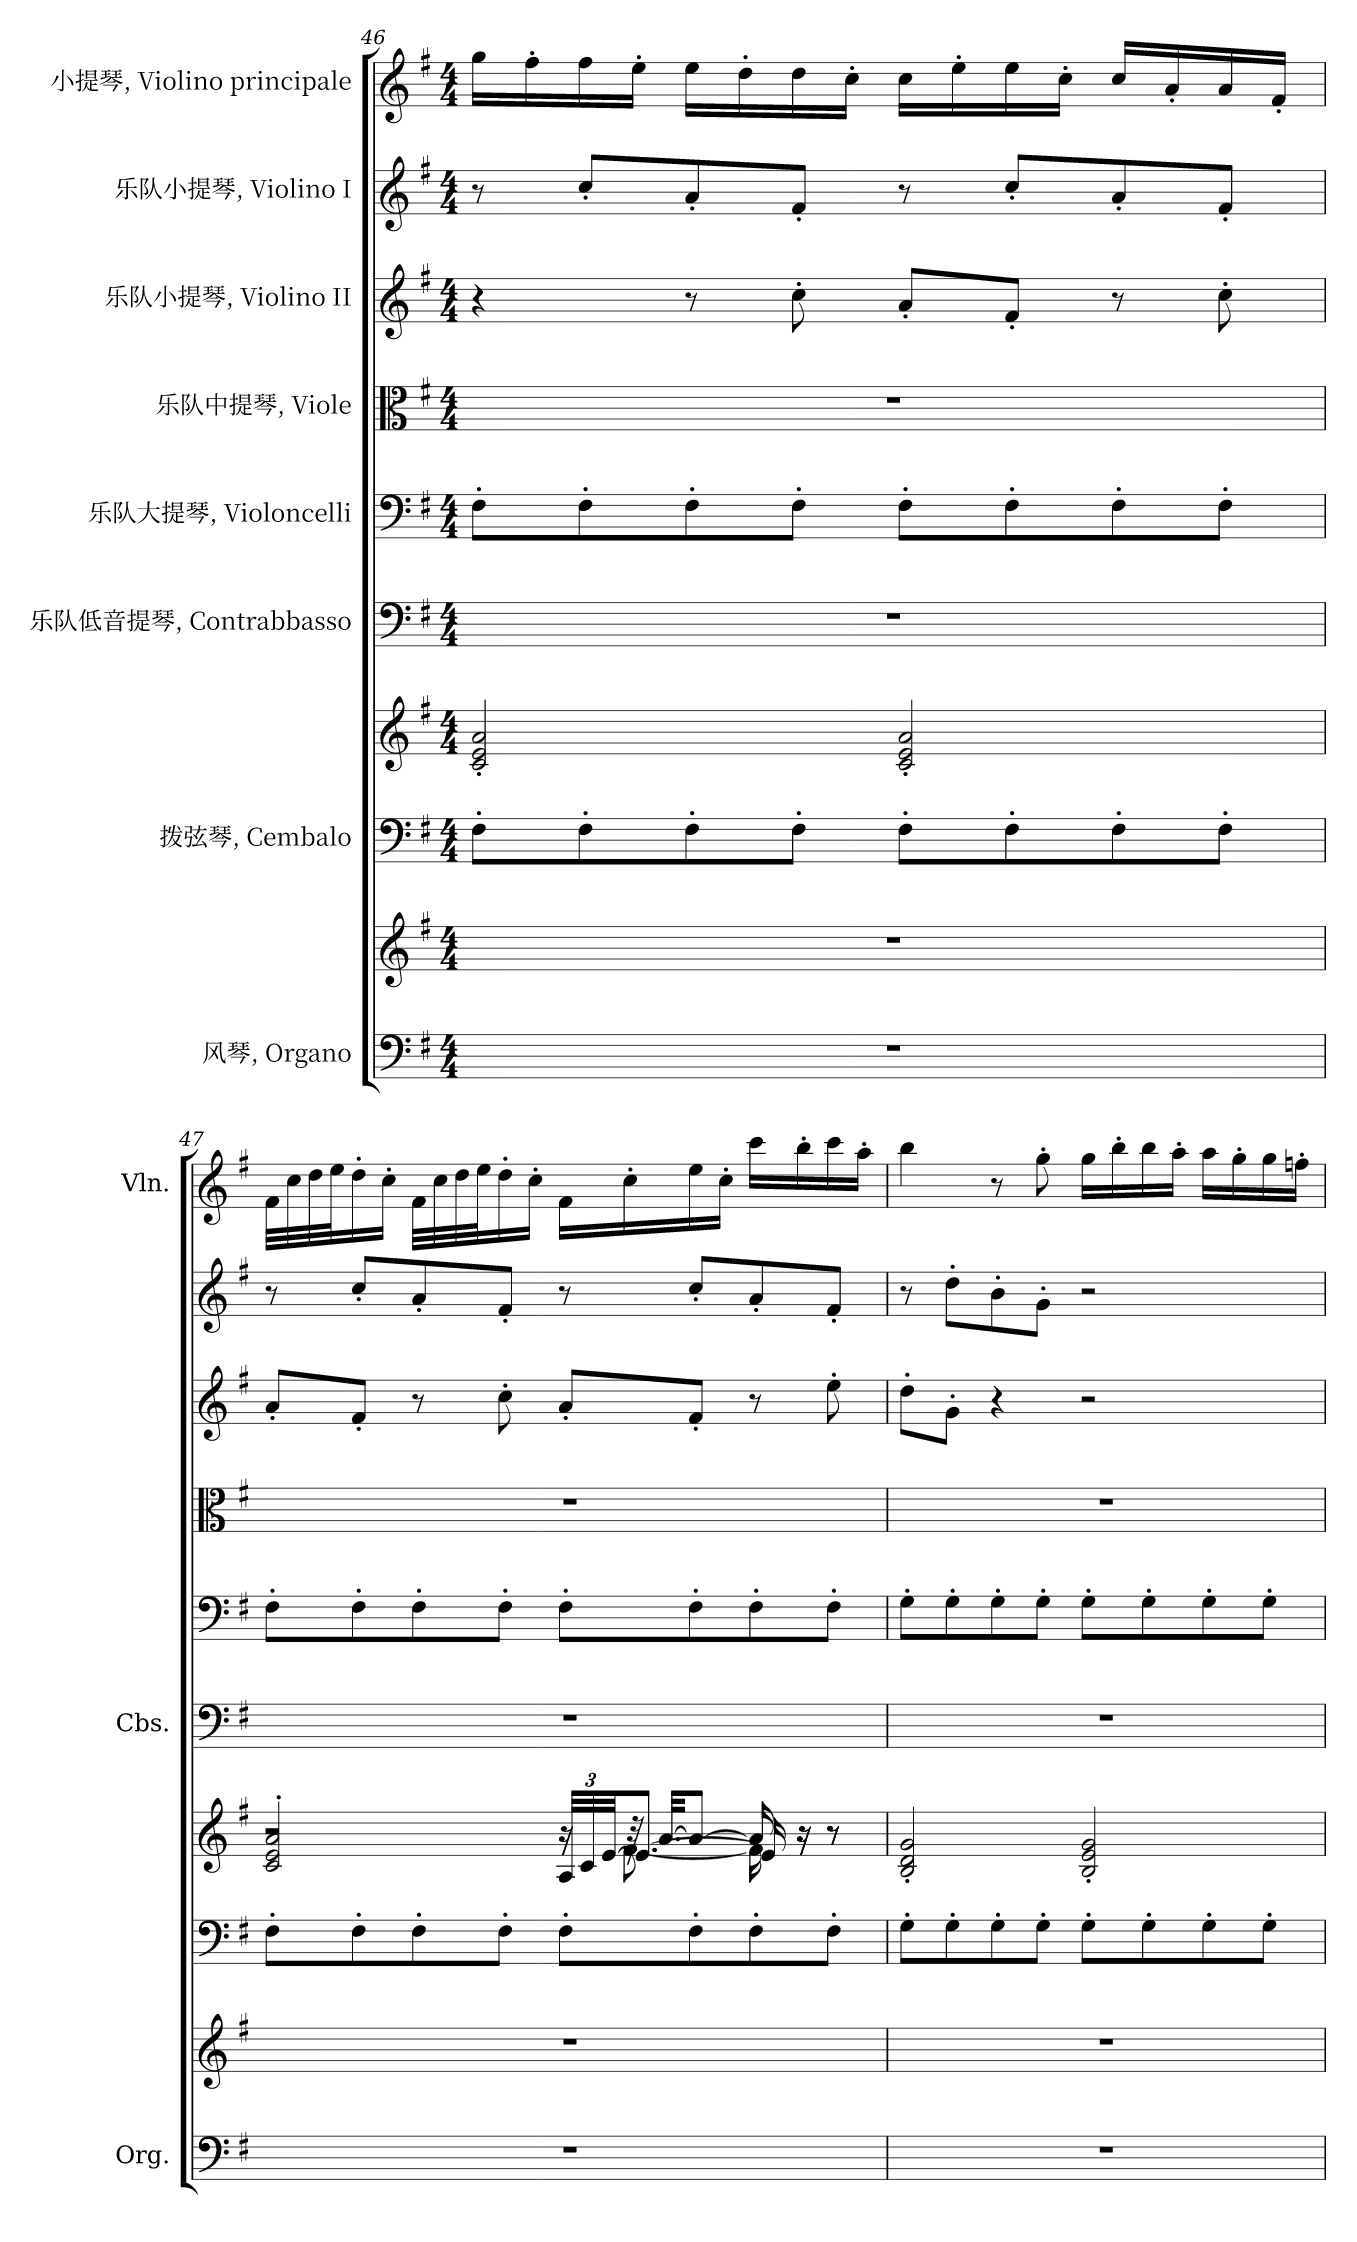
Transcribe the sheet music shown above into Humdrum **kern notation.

**kern	**kern	**kern	**kern	**kern	**kern	**kern	**kern	**kern	**kern
*part8	*part8	*part7	*part7	*part6	*part5	*part4	*part3	*part2	*part1
*staff10	*staff9	*staff8	*staff7	*staff6	*staff5	*staff4	*staff3	*staff2	*staff1
*I"风琴, Organo	*	*I"拨弦琴, Cembalo	*	*I"乐队低音提琴, Contrabbasso	*I"乐队大提琴, Violoncelli	*I"乐队中提琴, Viole	*I"乐队小提琴, Violino II	*I"乐队小提琴, Violino I	*I"小提琴, Violino principale
*I'Org.	*	*	*	*I'Cbs.	*	*	*	*	*I'Vln.
*clefF4	*clefG2	*clefF4	*clefG2	*clefF4	*clefF4	*clefC3	*clefG2	*clefG2	*clefG2
*	*	*	*	*ITrd7c12	*	*	*	*	*
*k[f#]	*k[f#]	*k[f#]	*k[f#]	*k[f#]	*k[f#]	*k[f#]	*k[f#]	*k[f#]	*k[f#]
*M4/4	*M4/4	*M4/4	*M4/4	*M4/4	*M4/4	*M4/4	*M4/4	*M4/4	*M4/4
=46	=46	=46	=46	=46	=46	=46	=46	=46	=46
1r	1r	8F#'\L	2c/' 2e/' 2a/'	1r	8F#'\L	1r	4r	8r	16gg\LL
.	.	.	.	.	.	.	.	.	16ff#'\
.	.	8F#'\	.	.	8F#'\	.	.	8cc'/L	16ff#\
.	.	.	.	.	.	.	.	.	16ee'\JJ
.	.	8F#'\	.	.	8F#'\	.	8r	8a'/	16ee\LL
.	.	.	.	.	.	.	.	.	16dd'\
.	.	8F#'\J	.	.	8F#'\J	.	8cc'\	8f#'/J	16dd\
.	.	.	.	.	.	.	.	.	16cc'\JJ
.	.	8F#'\L	2c/' 2e/' 2a/'	.	8F#'\L	.	8a'/L	8r	16cc\LL
.	.	.	.	.	.	.	.	.	16ee'\
.	.	8F#'\	.	.	8F#'\	.	8f#'/J	8cc'/L	16ee\
.	.	.	.	.	.	.	.	.	16cc'\JJ
.	.	8F#'\	.	.	8F#'\	.	8r	8a'/	16cc/LL
.	.	.	.	.	.	.	.	.	16a'/
.	.	8F#'\J	.	.	8F#'\J	.	8cc'\	8f#'/J	16a/
.	.	.	.	.	.	.	.	.	16f#'/JJ
!!LO:PB:g=z
=47	=47	=47	=47	=47	=47	=47	=47	=47	=47
*	*	*	*^	*	*	*	*	*	*
*	*	*	*	*^	*	*	*	*	*	*
1r	1r	8F#'\L	2r	2r	2c/' 2e/' 2a/'	1r	8F#'\L	1r	8a'/L	8r	32f#\LLL
.	.	.	.	.	.	.	.	.	.	.	32cc\
.	.	.	.	.	.	.	.	.	.	.	32dd\
.	.	.	.	.	.	.	.	.	.	.	32ee\J
.	.	8F#'\	.	.	.	.	8F#'\	.	8f#'/J	8cc'/L	16dd'\
.	.	.	.	.	.	.	.	.	.	.	16cc'\JJ
.	.	8F#'\	.	.	.	.	8F#'\	.	8r	8a'/	32f#\LLL
.	.	.	.	.	.	.	.	.	.	.	32cc\
.	.	.	.	.	.	.	.	.	.	.	32dd\
.	.	.	.	.	.	.	.	.	.	.	32ee\J
.	.	8F#'\J	.	.	.	.	8F#'\J	.	8cc'\	8f#'/J	16dd'\
.	.	.	.	.	.	.	.	.	.	.	16cc'\JJ
*	*	*	*	*	*Xbrackettup	*	*	*	*	*	*
.	.	8F#'\L	16r	16r	48A/LLL	.	8F#'\L	.	8a'/L	8r	16f#\LL
.	.	.	.	.	48c/	.	.	.	.	.	.
.	.	.	.	.	[48e/JJ	.	.	.	.	.	.
.	.	.	64r	[8.f#\	8.e/J_	.	.	.	.	.	16cc'\
.	.	.	[32.a/KKL	.	.	.	.	.	.	.	.
.	.	8F#'\	8a/J_	.	.	.	8F#'\	.	8f#'/J	8cc'/L	16ee\
.	.	.	.	.	.	.	.	.	.	.	16cc'\JJ
.	.	8F#'\	16a/]	16f#\]	16e/]	.	8F#'\	.	8r	8a'/	16ccc\LL
.	.	.	16r	16r	16r	.	.	.	.	.	16bb'\
.	.	8F#'\J	8r	8r	8r	.	8F#'\J	.	8ee'\	8f#'/J	16ccc\
.	.	.	.	.	.	.	.	.	.	.	16aa'\JJ
*	*	*	*v	*v	*v	*	*	*	*	*	*
=48	=48	=48	=48	=48	=48	=48	=48	=48	=48
1r	1r	8G'\L	2B/' 2d/' 2g/'	1r	8G'\L	1r	8dd'\L	8r	4bb\
.	.	8G'\	.	.	8G'\	.	8g'\J	8dd'\L	.
.	.	8G'\	.	.	8G'\	.	4r	8b'\	8r
.	.	8G'\J	.	.	8G'\J	.	.	8g'\J	8gg'\
.	.	8G'\L	2B/' 2e/' 2g/'	.	8G'\L	.	2r	2r	16gg\LL
.	.	.	.	.	.	.	.	.	16bb'\
.	.	8G'\	.	.	8G'\	.	.	.	16bb\
.	.	.	.	.	.	.	.	.	16aa'\JJ
.	.	8G'\	.	.	8G'\	.	.	.	16aa\LL
.	.	.	.	.	.	.	.	.	16gg'\
.	.	8G'\J	.	.	8G'\J	.	.	.	16gg\
.	.	.	.	.	.	.	.	.	16ffn'\JJ
=	=	=	=	=	=	=	=	=	=
*-	*-	*-	*-	*-	*-	*-	*-	*-	*-
